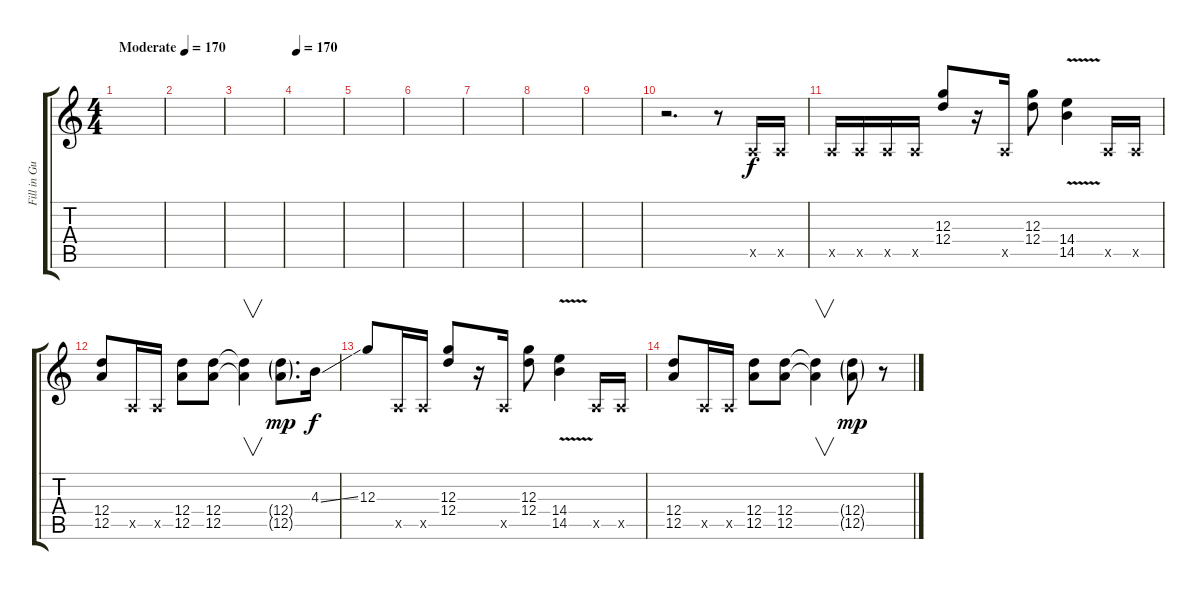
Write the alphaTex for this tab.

\track ("Fill in Guitar" "Fill in Gu") {instrument distortionguitar}
\staff {score tabs}
\tuning (E4 B3 G3 D3 A2 E2) {hide}
\ts (4 4)
\tempo (170 "Moderate")
\tempo 140
\tempo (170 "Moderate")
\clef g2
\ks c
|
|
|
\tempo 170
|
|
|
|
|
|
r.2{d} r.8 0.5{x}.16 0.5{x}.16 |
0.5{x}.16 0.5{x}.16 0.5{x}.16 0.5{x}.16 (12.3 12.4).8 r.16 0.5{x}.16 (12.3 12.4).8 (14.4{v} 14.5{v}).4 0.5{x}.16 0.5{x}.16 |
(12.4 12.5).8 0.5{x}.16 0.5{x}.16 (12.4 12.5).8 (12.4 12.5).8 (12.4{t} 12.5{t}).4{v} (12.4{g} 12.5{g}).8{d dy mp} 4.3{ss}.16{dy f} |
12.3.8 0.5{x}.16 0.5{x}.16 (12.3 12.4).8 r.16 0.5{x}.16 (12.3 12.4).8 (14.4{v} 14.5{v}).4 0.5{x}.16 0.5{x}.16 |
(12.4 12.5).8 0.5{x}.16 0.5{x}.16 (12.4 12.5).8 (12.4 12.5).8 (12.4{t} 12.5{t}).4{v} (12.4{g} 12.5{g}).8{dy mp} r.8
